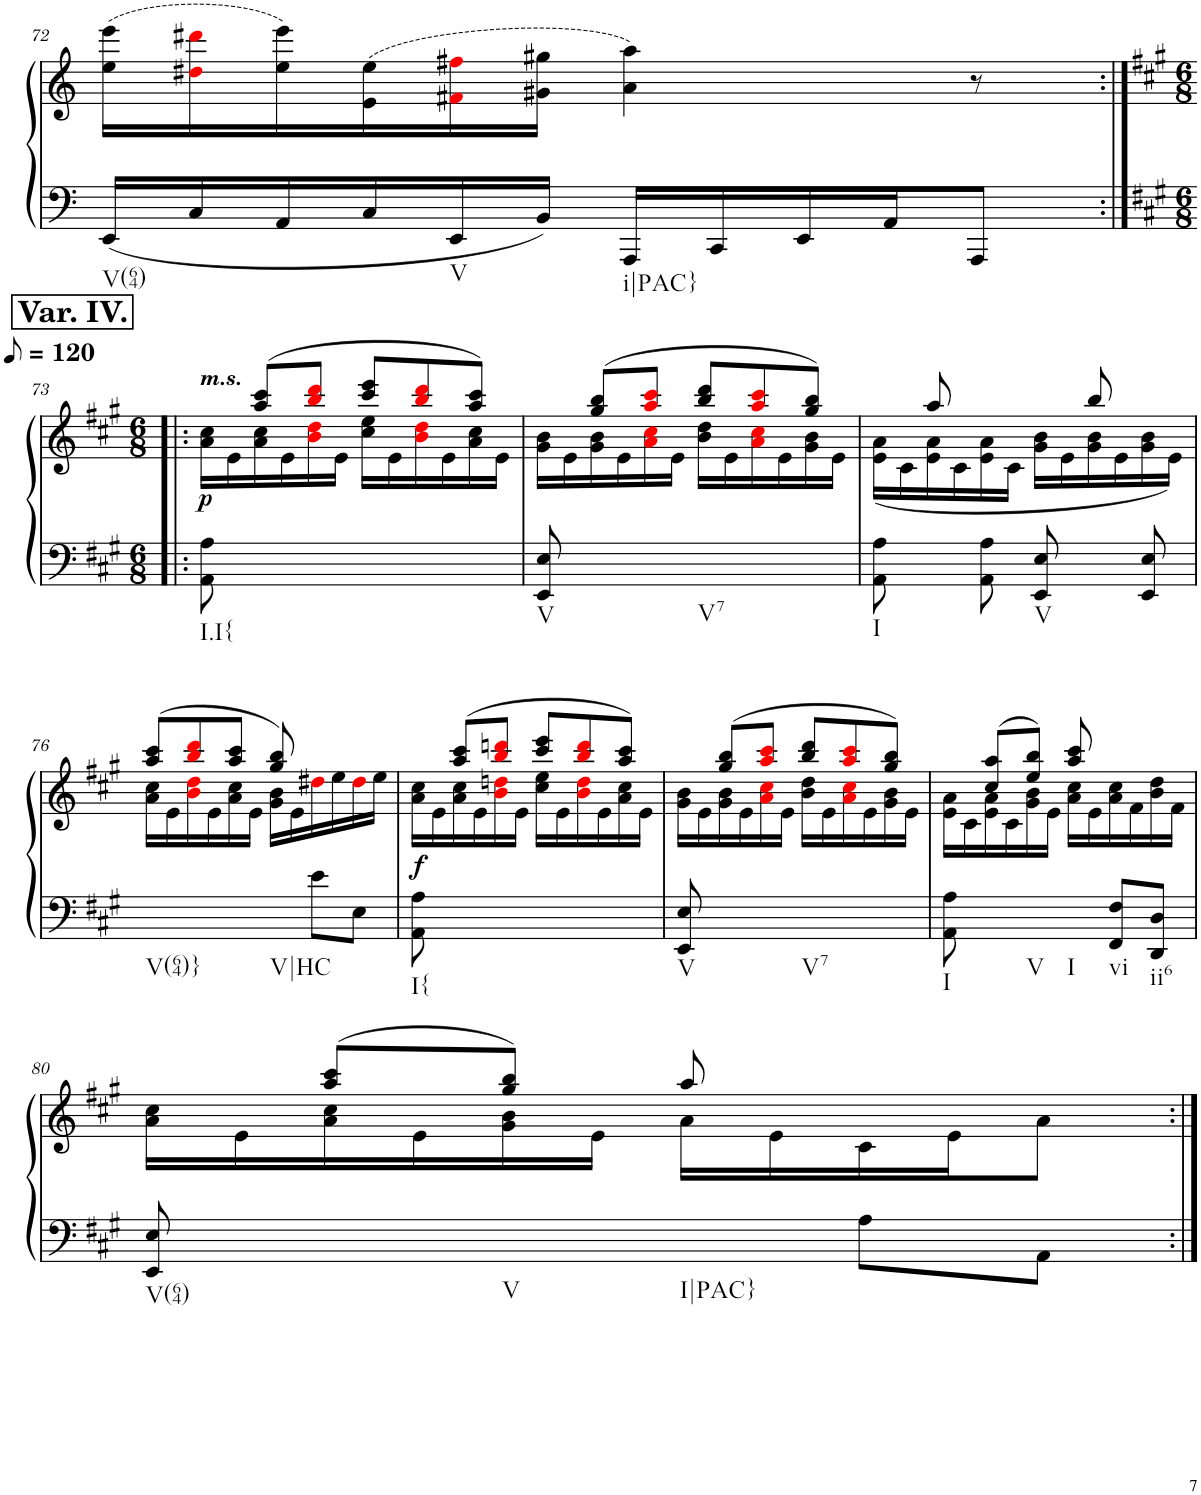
**kern	**kern	**dynam
*part1	*part1	*part1
*staff2	*staff1	*staff1/2
*I"Piano	*	*
*I'Pno.	*	*
!!LO:PB:g=z
*clefF4	*clefG2	*
*k[]	*k[]	*
*M6/8	*M6/8	*
=72	=72	=72
!LO:TX:b:t=V(64)	!	!
16EE/LL	(16ee\ 16eee\LL	.
16C/	16dd#Xi\ 16ddd#Xi\	.
16AA/	16ee\ 16eee\)	.
16C/	(16e\ 16ee\	.
!LO:TX:b:t=V	!	!
16EE/	16f#Xi\ 16ff#Xi\	.
16BB/JJ	16g#X\ 16gg#X\JJ	.
!LO:TX:b:t=i|PAC}	!	!
16AAA/LL	4a\ 4aa\)	.
16CC/	.	.
16EE/	.	.
16AA/J	.	.
8AAA/J	8r	.
!!LO:LB:g=z
=73:|!|:	=73:|!|:	=73:|!|:
!!LO:REH:place=s1:a:B:cj:fs=14:t=Var. IV.
*k[f#c#g#]	*k[f#c#g#]	*
*M6/8	*M6/8	*
*	*MM60	*
*	*^	*
!	!LO:TX:a:Bi:t=m.s.	!	!
!LO:TX:b:t=I.I{	!	!	!
!	!	!	!LO:DY:a=2
8AA\ 8A\	8ryy	16a\ 16cc#\LL	p
.	.	16e\	.
8ryy	(8aa/ 8ccc#/L	16a\ 16cc#\	.
.	.	16e\	.
2ryy	8bbi/ 8dddi/J	16bi\ 16ddi\	.
.	.	16e\JJ	.
.	8ccc#/ 8eee/L	16cc#\ 16ee\LL	.
.	.	16e\	.
.	8bbi/ 8dddi/	16bi\ 16ddi\	.
.	.	16e\	.
.	8aa/ 8ccc#/J)	16a\ 16cc#\	.
.	.	16e\JJ	.
=74	=74	=74	=74
!LO:TX:b:t=V	!	!	!
8EE/ 8E/	8ryy	16g#\ 16b\LL	.
.	.	16e\	.
8ryy	(8gg#/ 8bb/L	16g#\ 16b\	.
.	.	16e\	.
!LO:TX:b:t=V7	!	!	!
2ryy	8aai/ 8ccc#i/J	16ai\ 16cc#i\	.
.	.	16e\JJ	.
.	8bb/ 8ddd/L	16b\ 16dd\LL	.
.	.	16e\	.
.	8aai/ 8ccc#i/	16ai\ 16cc#i\	.
.	.	16e\	.
.	8gg#/ 8bb/J)	16g#\ 16b\	.
.	.	16e\JJ	.
=75	=75	=75	=75
!LO:TX:b:t=I	!	!	!
8AA\ 8A\	8ryy	(16e\ 16a\LL	.
.	.	16c#\	.
8ryy	8aa/	16e\ 16a\	.
.	.	16c#\	.
8AA\ 8A\	8ryy	16e\ 16a\	.
.	.	16c#\JJ	.
!LO:TX:b:t=V	!	!	!
8EE/ 8E/	8ryy	16g#\ 16b\LL	.
.	.	16e\	.
8ryy	8bb/	16g#\ 16b\	.
.	.	16e\	.
8EE/ 8E/	8ryy	16g#\ 16b\	.
.	.	16e\JJ)	.
!!LO:LB:g=z	!!
=76	=76	=76	=76
!LO:TX:b:t=V(64)}	!	!	!
!LO:TX:b:t=V|HC	!	!	!
2ryy	(8aa/ 8ccc#/L	16a\ 16cc#\LL	.
.	.	16e\	.
.	8bbi/ 8dddi/	16bi\ 16ddi\	.
.	.	16e\	.
.	8aa/ 8ccc#/J	16a\ 16cc#\	.
.	.	16e\JJ	.
.	8gg#/ 8bb/)	16g#\ 16b\LL	.
.	.	16e\	.
8e\L	4ryy	16dd#Xi\	.
.	.	16ee\	.
8E\J	.	16dd#i\	.
.	.	16ee\JJ	.
=77	=77	=77	=77
!LO:TX:b:t=I{	!	!	!
!	!	!	!LO:DY:a=2
8AA\ 8A\	8ryy	16a\ 16cc#\LL	f
.	.	16e\	.
8ryy	(8aa/ 8ccc#/L	16a\ 16cc#\	.
.	.	16e\	.
2ryy	8bbi/ 8dddni/J	16bi\ 16ddni\	.
.	.	16e\JJ	.
.	8ccc#/ 8eee/L	16cc#\ 16ee\LL	.
.	.	16e\	.
.	8bbi/ 8dddi/	16bi\ 16ddi\	.
.	.	16e\	.
.	8aa/ 8ccc#/J)	16a\ 16cc#\	.
.	.	16e\JJ	.
=78	=78	=78	=78
!LO:TX:b:t=V	!	!	!
8EE/ 8E/	8ryy	16g#\ 16b\LL	.
.	.	16e\	.
8ryy	(8gg#/ 8bb/L	16g#\ 16b\	.
.	.	16e\	.
!LO:TX:b:t=V7	!	!	!
2ryy	8aai/ 8ccc#i/J	16ai\ 16cc#i\	.
.	.	16e\JJ	.
.	8bb/ 8ddd/L	16b\ 16dd\LL	.
.	.	16e\	.
.	8aai/ 8ccc#i/	16ai\ 16cc#i\	.
.	.	16e\	.
.	8gg#/ 8bb/J)	16g#\ 16b\	.
.	.	16e\JJ	.
=79	=79	=79	=79
!LO:TX:b:t=I	!	!	!
8AA\ 8A\	8ryy	16e\ 16a\LL	.
.	.	16c#\	.
8ryy	(8cc#/ 8aa/L	16e\ 16a\	.
.	.	16c#\	.
!LO:TX:b:t=V	!	!	!
8ryy	8ee/ 8bb/J)	16g#\ 16b\	.
.	.	16e\JJ	.
!LO:TX:b:t=I	!	!	!
8ryy	8aa/ 8ccc#/	16a\ 16cc#\LL	.
.	.	16e\	.
!LO:TX:b:t=vi	!	!	!
8FF#/ 8F#/L	4ryy	16a\ 16cc#\	.
.	.	16f#\	.
!LO:TX:b:t=ii6	!	!	!
8DD/ 8D/J	.	16b\ 16dd\	.
.	.	16f#\JJ	.
!!LO:LB:g=z	!!
=80	=80	=80	=80
!LO:TX:b:t=V(64)	!	!	!
8EE/ 8E/	8ryy	16a\ 16cc#\LL	.
.	.	16e\	.
8ryy	(8aa/ 8ccc#/L	16a\ 16cc#\	.
.	.	16e\	.
!LO:TX:b:t=V	!	!	!
8ryy	8gg#/ 8bb/J)	16g#\ 16b\	.
.	.	16e\JJ	.
!LO:TX:b:t=I|PAC}	!	!	!
8ryy	8aa/	16a\LL	.
.	.	16e\	.
8A\L	4ryy	16c#\	.
.	.	16e\J	.
8AA\J	.	8a\J	.
*	*v	*v	*
=:|!	=:|!	=:|!
*-	*-	*-
